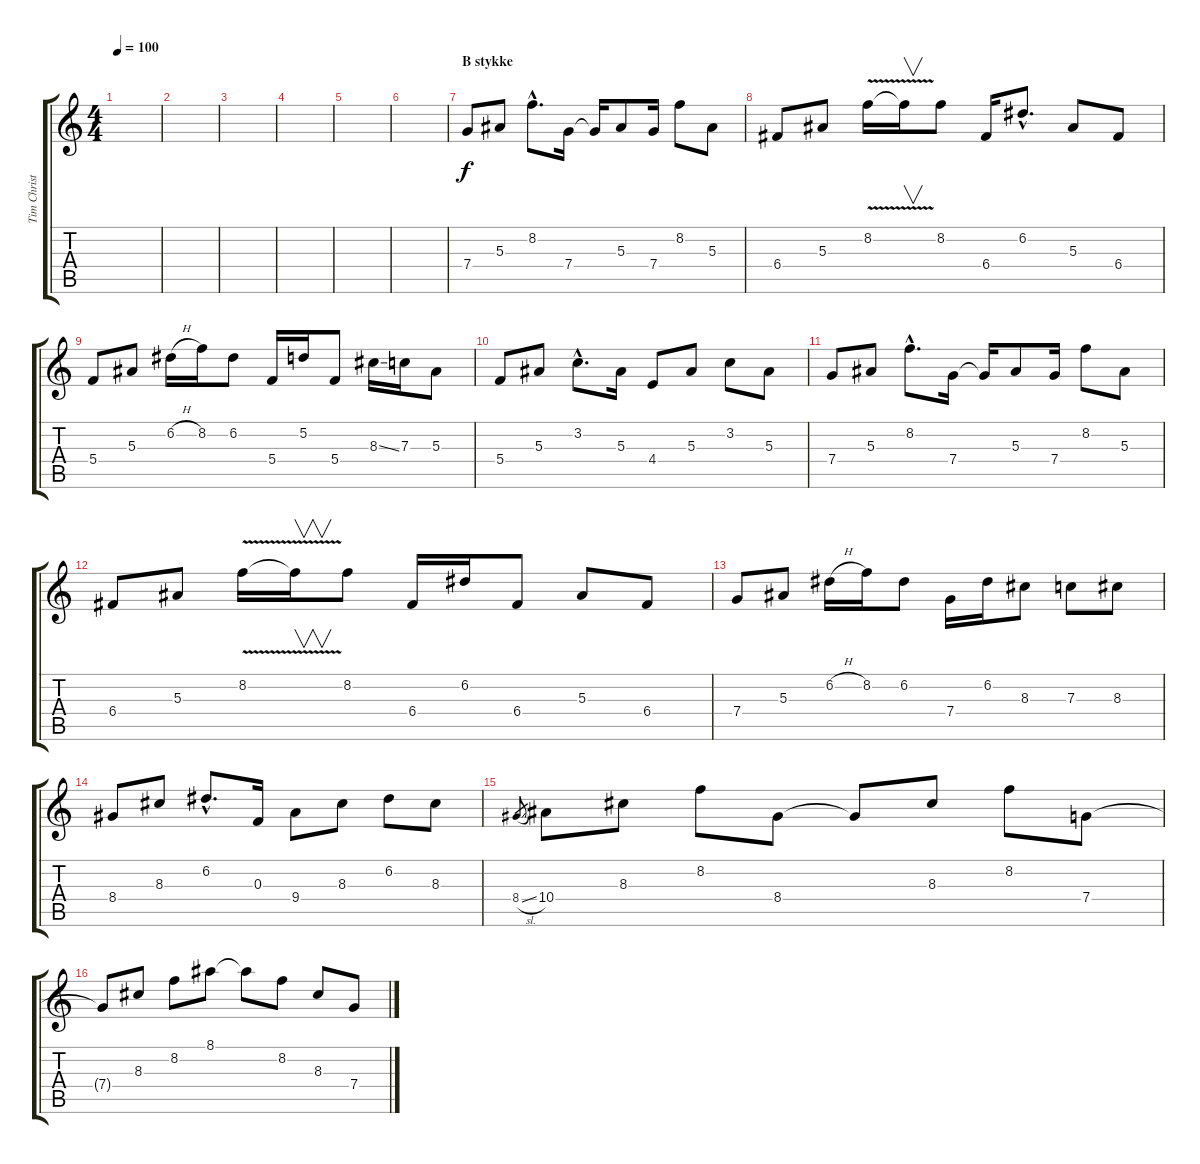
\track ("Tim Christensen (Guitar Clean)" "Tim Christ") {instrument electricguitarclean}
\staff {score tabs}
\tuning (D4 A3 F3 C3 G2 D2) {hide}
\ts (4 4)
\tempo 100
\clef g2
\ks c
|
|
|
|
|
|
\section ("" "B stykke")
7.4.8 5.3.8 8.2{hac}.8{d} 7.4.16 7.4{t}.16 5.3.8 7.4.16 8.2.8 5.3.8 |
6.4.8 5.3.8 8.2{v}.16 8.2{t}.16{v} 8.2.8 6.4.16 6.2{hac}.8{d} 5.3.8 6.4.8 |
5.4.8 5.3.8 6.2{h}.16 8.2.16 6.2.8 5.4.16 5.2.16 5.4.8 8.3{ss}.16 7.3.16 5.3.8 |
5.4.8 5.3.8 3.2{hac}.8{d} 5.3.16 4.4.8 5.3.8 3.2.8 5.3.8 |
7.4.8 5.3.8 8.2{hac}.8{d} 7.4.16 7.4{t}.16 5.3.8 7.4.16 8.2.8 5.3.8 |
6.4.8 5.3.8 8.2{v}.16 8.2{t}.16{v} 8.2.8 6.4.16 6.2.16 6.4.8 5.3.8 6.4.8 |
7.4.8 5.3.8 6.2{h}.16 8.2.16 6.2.8 7.4.16 6.2.16 8.3.8 7.3.8 8.3.8 |
8.4.8 8.3.8 6.2{hac}.8{d} 0.3.16 9.4.8 8.3.8 6.2.8 8.3.8 |
8.4{sl}.8{gr} 10.4.8 8.3.8 8.2.8 8.4.8 8.4{t}.8 8.3.8 8.2.8 7.4.8 |
7.4{t}.8 8.3.8 8.2.8 8.1.8 8.1{t}.8 8.2.8 8.3.8 7.4.8
